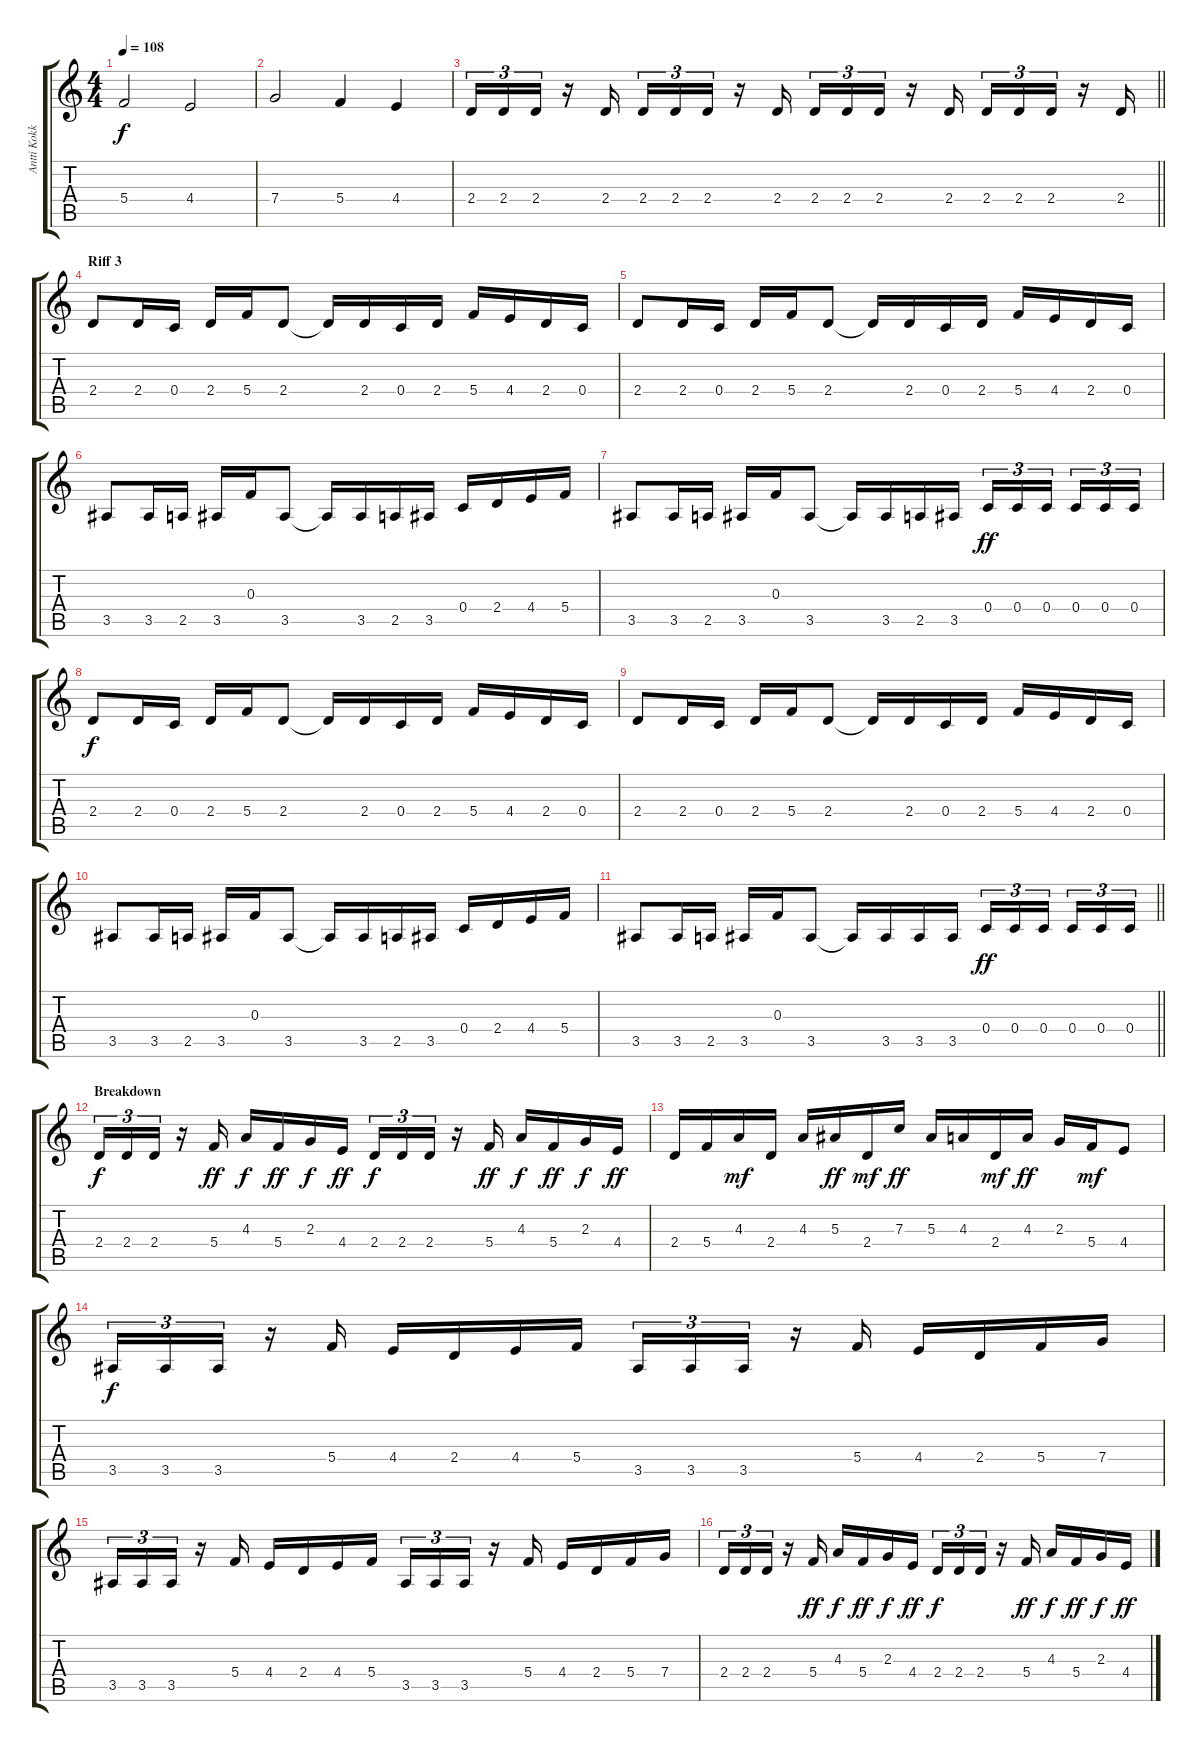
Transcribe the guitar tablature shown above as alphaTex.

\track ("Antti Kokko" "Antti Kokk") {instrument distortionguitar}
\staff {score tabs}
\tuning (D4 A3 F3 C3 G2 D2) {hide}
\ts (4 4)
\tempo 108
\clef g2
\ks c
5.4.2{dy f} 4.4.2 |
7.4.2 5.4.4 4.4.4 |
\barLineRight lightlight
2.4.16{tu (3 2)} 2.4.16{tu (3 2)} 2.4.16{tu (3 2)} r.16 2.4.16 2.4.16{tu (3 2)} 2.4.16{tu (3 2)} 2.4.16{tu (3 2)} r.16 2.4.16 2.4.16{tu (3 2)} 2.4.16{tu (3 2)} 2.4.16{tu (3 2)} r.16 2.4.16 2.4.16{tu (3 2)} 2.4.16{tu (3 2)} 2.4.16{tu (3 2)} r.16 2.4.16 |
\section ("" "Riff 3")
2.4.8 2.4.16 0.4.16 2.4.16 5.4.16 2.4.8 2.4{t}.16 2.4.16 0.4.16 2.4.16 5.4.16 4.4.16 2.4.16 0.4.16 |
2.4.8 2.4.16 0.4.16 2.4.16 5.4.16 2.4.8 2.4{t}.16 2.4.16 0.4.16 2.4.16 5.4.16 4.4.16 2.4.16 0.4.16 |
3.5.8 3.5.16 2.5.16 3.5.16 0.3.16 3.5.8 3.5{t}.16 3.5.16 2.5.16 3.5.16 0.4.16 2.4.16 4.4.16 5.4.16 |
3.5.8 3.5.16 2.5.16 3.5.16 0.3.16 3.5.8 3.5{t}.16 3.5.16 2.5.16 3.5.16 0.4.16{tu (3 2) dy ff} 0.4.16{tu (3 2)} 0.4.16{tu (3 2) beam splitsecondary} 0.4.16{tu (3 2)} 0.4.16{tu (3 2)} 0.4.16{tu (3 2)} |
2.4.8{dy f} 2.4.16 0.4.16 2.4.16 5.4.16 2.4.8 2.4{t}.16 2.4.16 0.4.16 2.4.16 5.4.16 4.4.16 2.4.16 0.4.16 |
2.4.8 2.4.16 0.4.16 2.4.16 5.4.16 2.4.8 2.4{t}.16 2.4.16 0.4.16 2.4.16 5.4.16 4.4.16 2.4.16 0.4.16 |
3.5.8 3.5.16 2.5.16 3.5.16 0.3.16 3.5.8 3.5{t}.16 3.5.16 2.5.16 3.5.16 0.4.16 2.4.16 4.4.16 5.4.16 |
\barLineRight lightlight
3.5.8 3.5.16 2.5.16 3.5.16 0.3.16 3.5.8 3.5{t}.16 3.5.16 3.5.16 3.5.16 0.4.16{tu (3 2) dy ff} 0.4.16{tu (3 2)} 0.4.16{tu (3 2) beam splitsecondary} 0.4.16{tu (3 2)} 0.4.16{tu (3 2)} 0.4.16{tu (3 2)} |
\section ("" "Breakdown")
2.4.16{tu (3 2) dy f} 2.4.16{tu (3 2)} 2.4.16{tu (3 2)} r.16 5.4.16{dy ff} 4.3.16{dy f} 5.4.16{dy ff} 2.3.16{dy f} 4.4.16{dy ff} 2.4.16{tu (3 2) dy f} 2.4.16{tu (3 2)} 2.4.16{tu (3 2)} r.16 5.4.16{dy ff} 4.3.16{dy f} 5.4.16{dy ff} 2.3.16{dy f} 4.4.16{dy ff} |
2.4.16 5.4.16 4.3.16{dy mf} 2.4.16 4.3.16 5.3.16{dy ff} 2.4.16{dy mf} 7.3.16{dy ff} 5.3.16 4.3.16 2.4.16{dy mf} 4.3.16{dy ff} 2.3.16 5.4.16{dy mf} 4.4.8 |
3.5.16{tu (3 2) dy f} 3.5.16{tu (3 2)} 3.5.16{tu (3 2)} r.16 5.4.16 4.4.16 2.4.16 4.4.16 5.4.16 3.5.16{tu (3 2)} 3.5.16{tu (3 2)} 3.5.16{tu (3 2)} r.16 5.4.16 4.4.16 2.4.16 5.4.16 7.4.16 |
3.5.16{tu (3 2)} 3.5.16{tu (3 2)} 3.5.16{tu (3 2)} r.16 5.4.16 4.4.16 2.4.16 4.4.16 5.4.16 3.5.16{tu (3 2)} 3.5.16{tu (3 2)} 3.5.16{tu (3 2)} r.16 5.4.16 4.4.16 2.4.16 5.4.16 7.4.16 |
2.4.16{tu (3 2)} 2.4.16{tu (3 2)} 2.4.16{tu (3 2)} r.16 5.4.16{dy ff} 4.3.16{dy f} 5.4.16{dy ff} 2.3.16{dy f} 4.4.16{dy ff} 2.4.16{tu (3 2) dy f} 2.4.16{tu (3 2)} 2.4.16{tu (3 2)} r.16 5.4.16{dy ff} 4.3.16{dy f} 5.4.16{dy ff} 2.3.16{dy f} 4.4.16{dy ff}
